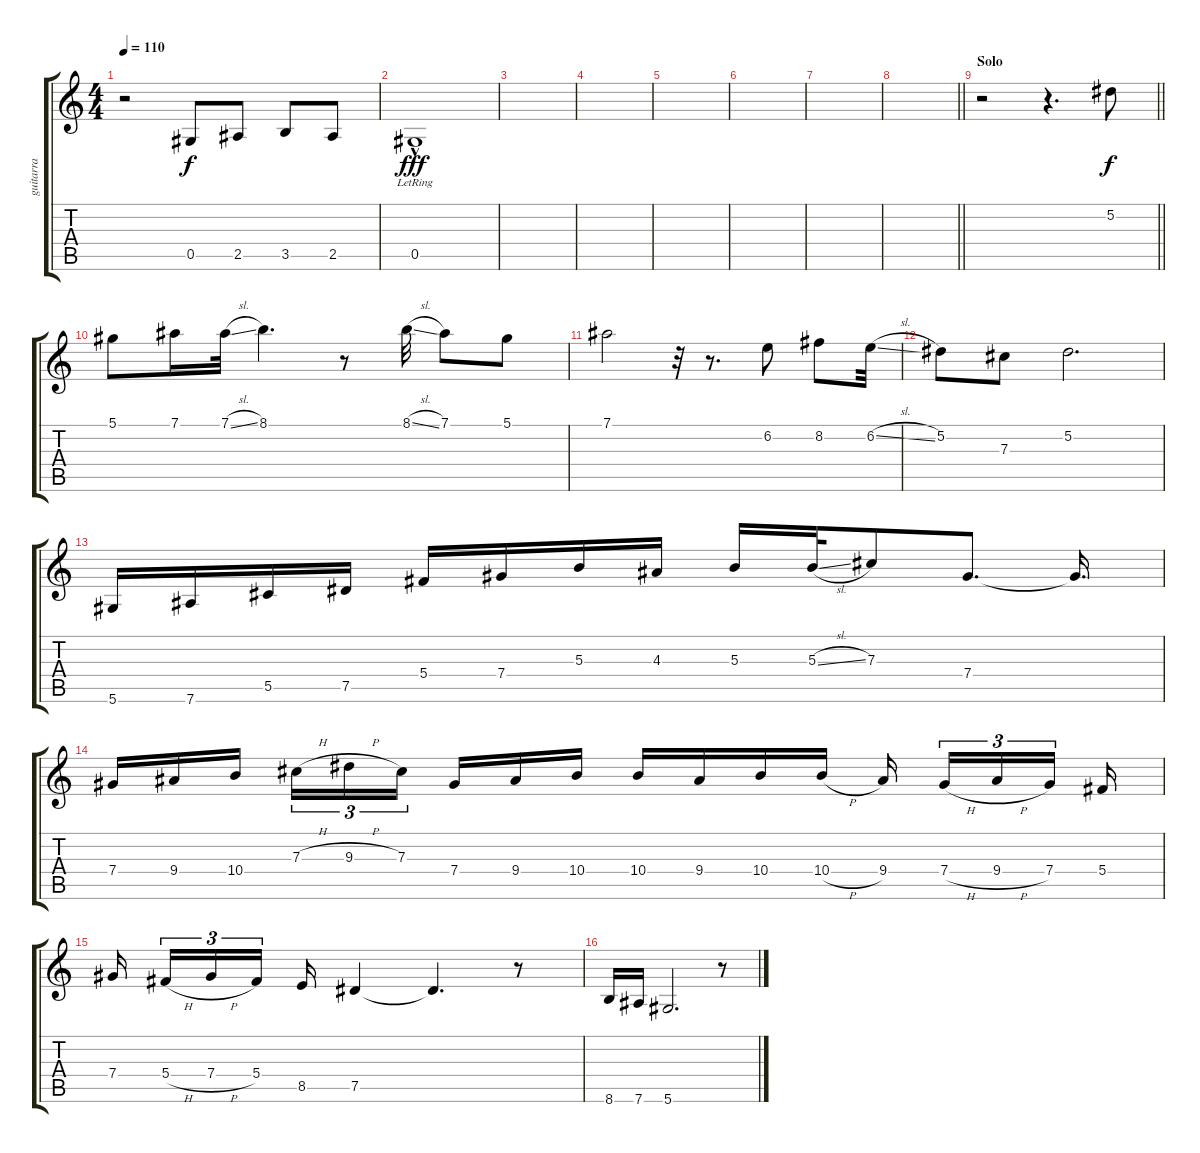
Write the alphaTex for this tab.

\track ("guitarra" "guitarra") {instrument acousticguitarsteel}
\staff {score tabs}
\tuning (Eb4 Bb3 Gb3 Db3 Ab2 Eb2) {hide}
\ts (4 4)
\tempo 110
\clef g2
\ks c
r.2{dy f} 0.5.8{volume 16} 2.5.8 3.5.8 2.5.8 |
0.5{hac lr}.1{dy fff} |
|
|
|
|
|
\barLineRight lightlight
|
\section ("" "Solo")
\barLineRight lightlight
r.2 r.4{d} 5.2.8{dy f} |
5.1.8 7.1.16 7.1{sl}.32 8.1.4{d} r.8 8.1{sl}.32 7.1.8 5.1.8 |
7.1.2 r.32 r.8{d} 6.2.8 8.2.8 6.2{sl}.32 |
5.2.8 7.3.8 5.2.2{d} |
5.6.16 7.6.16 5.5.16 7.5.16 5.4.16 7.4.16 5.3.16 4.3.16 5.3.16 5.3{sl}.32 7.3.8 7.4.8{d} 7.4{t}.16{d} |
7.4.16 9.4.16 10.4.16{beam splitsecondary} 7.3{h}.16{tu (3 2)} 9.3{h}.16{tu (3 2)} 7.3.16{tu (3 2) beam splitsecondary} 7.4.16 9.4.16 10.4.16 10.4.16 9.4.16 10.4.16 10.4{h}.16 9.4.16{beam splitsecondary} 7.4{h}.16{tu (3 2)} 9.4{h}.16{tu (3 2)} 7.4.16{tu (3 2) beam splitsecondary} 5.4.16 |
7.4.16{beam splitsecondary} 5.4{h}.16{tu (3 2)} 7.4{h}.16{tu (3 2)} 5.4.16{tu (3 2) beam splitsecondary} 8.5.16 7.5.4 7.5{t}.4{d} r.8 |
8.6.16 7.6.16 5.6.2{d} r.8
